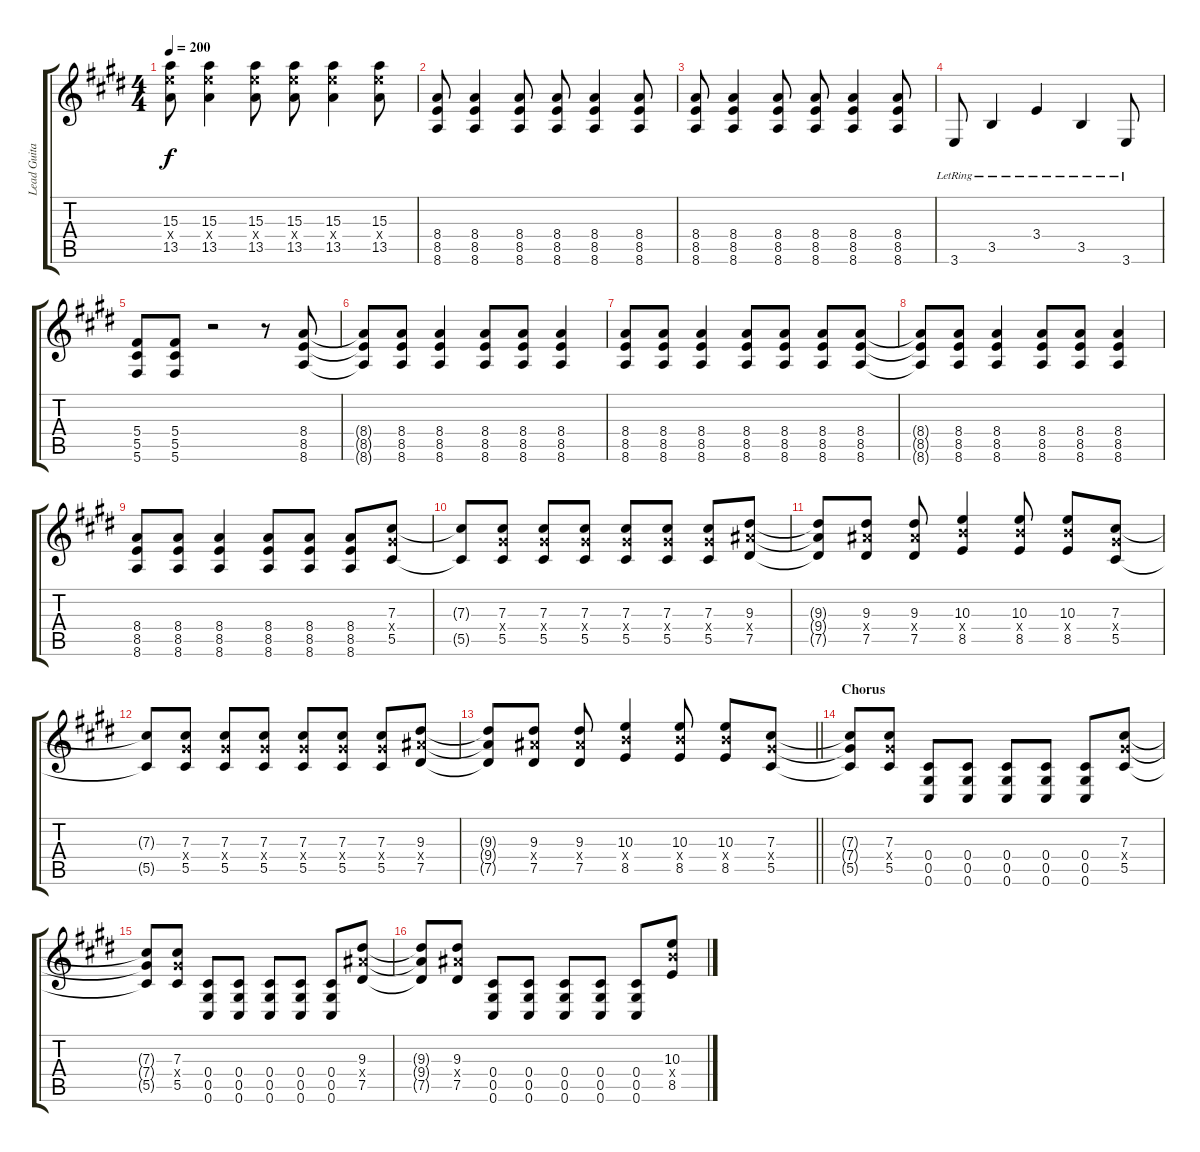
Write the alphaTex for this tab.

\track ("Lead Guitar" "Lead Guita") {instrument overdrivenguitar}
\staff {score tabs}
\tuning (Eb4 Bb3 Gb3 Db3 Ab2 Db2) {hide}
\ts (4 4)
\tempo 200
\clef g2
\ks c#minor
(15.3 15.4{x} 13.5).8{dy f} (15.3 15.4{x} 13.5).4 (15.3 15.4{x} 13.5).8 (15.3 15.4{x} 13.5).8 (15.3 15.4{x} 13.5).4 (15.3 15.4{x} 13.5).8 |
(8.4 8.5 8.6).8 (8.4 8.5 8.6).4 (8.4 8.5 8.6).8 (8.4 8.5 8.6).8 (8.4 8.5 8.6).4 (8.4 8.5 8.6).8 |
(8.4 8.5 8.6).8 (8.4 8.5 8.6).4 (8.4 8.5 8.6).8 (8.4 8.5 8.6).8 (8.4 8.5 8.6).4 (8.4 8.5 8.6).8 |
3.6{lr}.8 3.5{lr}.4 3.4{lr}.4 3.5{lr}.4 3.6{lr}.8 |
(5.4 5.5 5.6).8 (5.4 5.5 5.6).8 r.2 r.8 (8.4 8.5 8.6).8 |
(8.4{t} 8.5{t} 8.6{t}).8 (8.4 8.5 8.6).8 (8.4 8.5 8.6).4 (8.4 8.5 8.6).8 (8.4 8.5 8.6).8 (8.4 8.5 8.6).4 |
(8.4 8.5 8.6).8 (8.4 8.5 8.6).8 (8.4 8.5 8.6).4 (8.4 8.5 8.6).8 (8.4 8.5 8.6).8 (8.4 8.5 8.6).8 (8.4 8.5 8.6).8 |
(8.4{t} 8.5{t} 8.6{t}).8 (8.4 8.5 8.6).8 (8.4 8.5 8.6).4 (8.4 8.5 8.6).8 (8.4 8.5 8.6).8 (8.4 8.5 8.6).4 |
(8.4 8.5 8.6).8 (8.4 8.5 8.6).8 (8.4 8.5 8.6).4 (8.4 8.5 8.6).8 (8.4 8.5 8.6).8 (8.4 8.5 8.6).8 (7.3 7.4{x} 5.5).8 |
(7.3{t} 5.5{t}).8 (7.3 7.4{x} 5.5).8 (7.3 7.4{x} 5.5).8 (7.3 7.4{x} 5.5).8 (7.3 7.4{x} 5.5).8 (7.3 7.4{x} 5.5).8 (7.3 7.4{x} 5.5).8 (9.3 9.4{x} 7.5).8 |
(9.3{t} 9.4{t} 7.5{t}).8 (9.3 9.4{x} 7.5).8 (9.3 9.4{x} 7.5).8 (10.3 10.4{x} 8.5).4 (10.3 10.4{x} 8.5).8 (10.3 10.4{x} 8.5).8 (7.3 7.4{x} 5.5).8 |
(7.3{t} 5.5{t}).8 (7.3 7.4{x} 5.5).8 (7.3 7.4{x} 5.5).8 (7.3 7.4{x} 5.5).8 (7.3 7.4{x} 5.5).8 (7.3 7.4{x} 5.5).8 (7.3 7.4{x} 5.5).8 (9.3 9.4{x} 7.5).8 |
\barLineRight lightlight
(9.3{t} 9.4{t} 7.5{t}).8 (9.3 9.4{x} 7.5).8 (9.3 9.4{x} 7.5).8 (10.3 10.4{x} 8.5).4 (10.3 10.4{x} 8.5).8 (10.3 10.4{x} 8.5).8 (7.3 7.4{x} 5.5).8 |
\section ("" "Chorus")
(7.3{t} 7.4{t} 5.5{t}).8 (7.3 7.4{x} 5.5).8 (0.4 0.5 0.6).8 (0.4 0.5 0.6).8 (0.4 0.5 0.6).8 (0.4 0.5 0.6).8 (0.4 0.5 0.6).8 (7.3 7.4{x} 5.5).8 |
(7.3{t} 7.4{t} 5.5{t}).8 (7.3 7.4{x} 5.5).8 (0.4 0.5 0.6).8 (0.4 0.5 0.6).8 (0.4 0.5 0.6).8 (0.4 0.5 0.6).8 (0.4 0.5 0.6).8 (9.3 9.4{x} 7.5).8 |
(9.3{t} 9.4{t} 7.5{t}).8 (9.3 9.4{x} 7.5).8 (0.4 0.5 0.6).8 (0.4 0.5 0.6).8 (0.4 0.5 0.6).8 (0.4 0.5 0.6).8 (0.4 0.5 0.6).8 (10.3 10.4{x} 8.5).8
